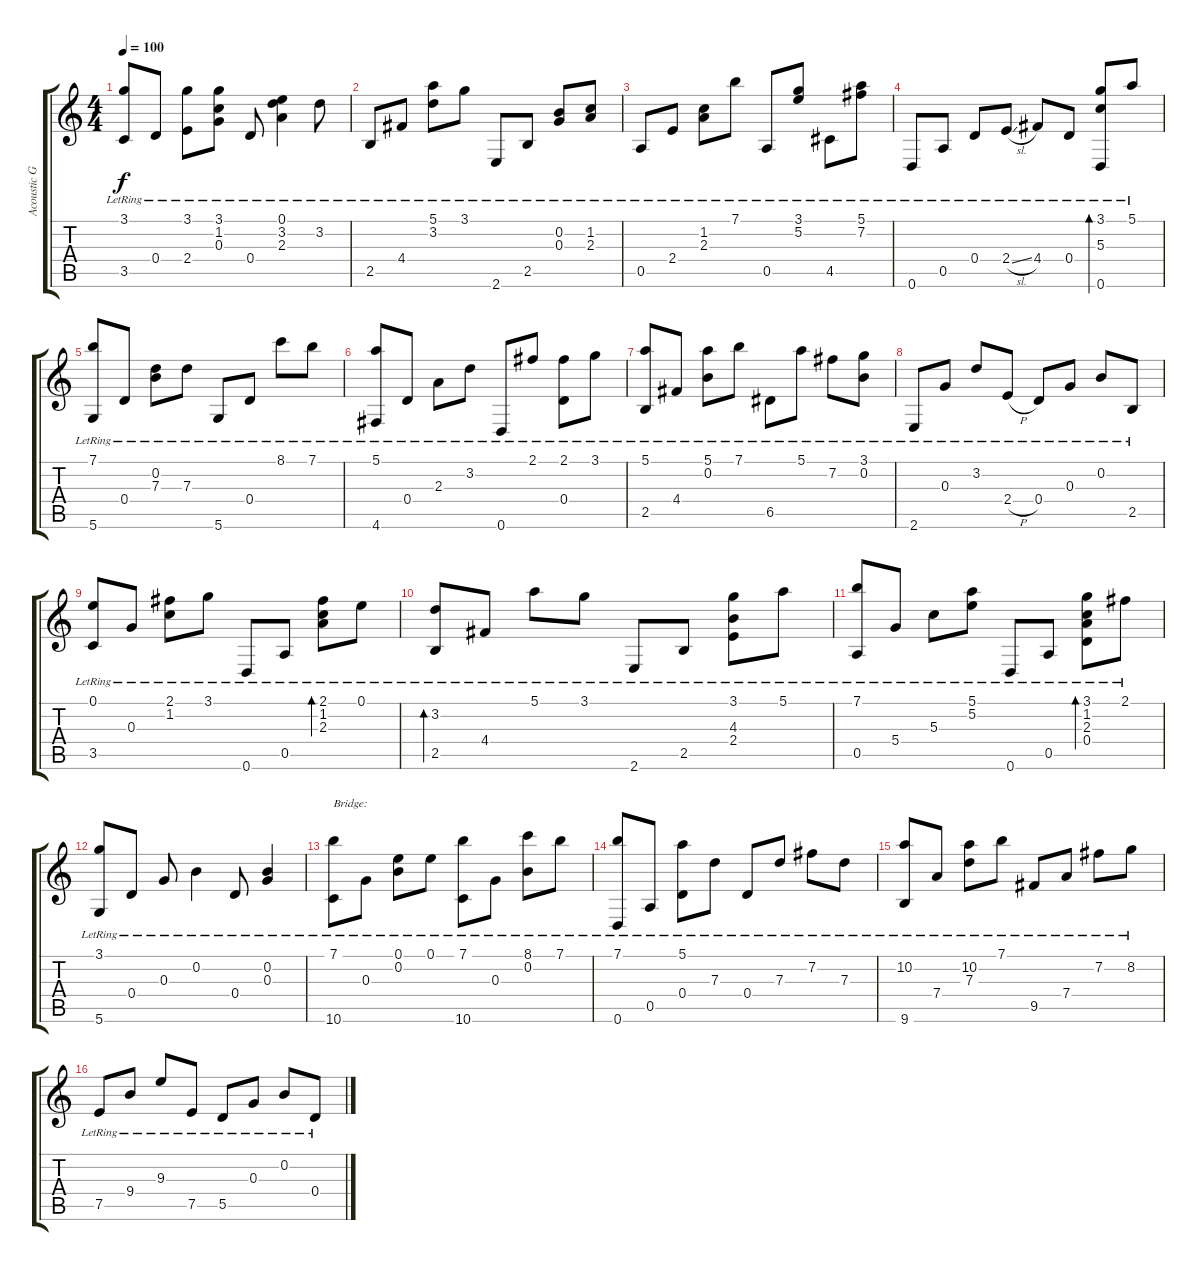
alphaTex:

\track ("Acoustic Guitar" "Acoustic G") {instrument acousticguitarsteel}
\staff {score tabs}
\tuning (E4 B3 G3 D3 A2 D2) {hide}
\ts (4 4)
\tempo 100
\clef g2
\ks c
(3.1{lr} 3.5{lr}).8{dy f} 0.4{lr}.8 (3.1{lr} 2.4{lr}).8 (3.1{lr} 1.2{lr} 0.3{lr}).8 0.4{lr}.8 (0.1{lr} 3.2{lr} 2.3{lr}).4 3.2{lr}.8 |
2.5{lr}.8 4.4{lr}.8 (5.1{lr} 3.2{lr}).8 3.1{lr}.8 2.6{lr}.8 2.5{lr}.8 (0.2{lr} 0.3{lr}).8 (1.2{lr} 2.3{lr}).8 |
0.5{lr}.8 2.4{lr}.8 (1.2{lr} 2.3{lr}).8 7.1{lr}.8 0.5{lr}.8 (3.1{lr} 5.2{lr}).8 4.5{lr}.8 (5.1{lr} 7.2{lr}).8 |
0.6{lr}.8 0.5{lr}.8 0.4{lr}.8 2.4{sl lr}.8 4.4{lr}.8 0.4{lr}.8 (3.1{lr} 5.3{lr} 0.6{lr}).8{bd 480} 5.1{lr}.8 |
(7.1{lr} 5.6{lr}).8 0.4{lr}.8 (0.2{lr} 7.3{lr}).8 7.3{lr}.8 5.6{lr}.8 0.4{lr}.8 8.1{lr}.8 7.1{lr}.8 |
(5.1{lr} 4.6{lr}).8 0.4{lr}.8 2.3{lr}.8 3.2{lr}.8 0.6{lr}.8 2.1{lr}.8 (2.1{lr} 0.4{lr}).8 3.1{lr}.8 |
(5.1{lr} 2.5{lr}).8 4.4{lr}.8 (5.1{lr} 0.2{lr}).8 7.1{lr}.8 6.5{lr}.8 5.1{lr}.8 7.2{lr}.8 (3.1{lr} 0.2{lr}).8 |
2.6{lr}.8 0.3{lr}.8 3.2{lr}.8 2.4{h lr}.8 0.4{lr}.8 0.3{lr}.8 0.2{lr}.8 2.5{lr}.8 |
(0.1{lr} 3.5{lr}).8 0.3{lr}.8 (2.1{lr} 1.2{lr}).8 3.1{lr}.8 0.6{lr}.8 0.5{lr}.8 (2.1{lr} 1.2{lr} 2.3{lr}).8{bd 480} 0.1{lr}.8 |
(3.2{lr} 2.5{lr}).8{bd 480} 4.4{lr}.8 5.1{lr}.8 3.1{lr}.8 2.6{lr}.8 2.5{lr}.8 (3.1{lr} 4.3{lr} 2.4{lr}).8 5.1{lr}.8 |
(7.1{lr} 0.5{lr}).8 5.4{lr}.8 5.3{lr}.8 (5.1{lr} 5.2{lr}).8 0.6{lr}.8 0.5{lr}.8 (3.1{lr} 1.2{lr} 2.3{lr} 0.4{lr}).8{bd 480} 2.1{lr}.8 |
(3.1{lr} 5.6{lr}).8 0.4{lr}.8 0.3{lr}.8 0.2{lr}.4 0.4{lr}.8 (0.2{lr} 0.3{lr}).4 |
(7.1{lr} 10.6{lr}).8{txt "Bridge:"} 0.3{lr}.8 (0.1{lr} 0.2{lr}).8 0.1{lr}.8 (7.1{lr} 10.6{lr}).8 0.3{lr}.8 (8.1{lr} 0.2{lr}).8 7.1{lr}.8 |
(7.1{lr} 0.6{lr}).8 0.5{lr}.8 (5.1{lr} 0.4{lr}).8 7.3{lr}.8 0.4{lr}.8 7.3{lr}.8 7.2{lr}.8 7.3{lr}.8 |
(10.2{lr} 9.6{lr}).8 7.4{lr}.8 (10.2{lr} 7.3{lr}).8 7.1{lr}.8 9.5{lr}.8 7.4{lr}.8 7.2{lr}.8 8.2{lr}.8 |
7.5{lr}.8 9.4{lr}.8 9.3{lr}.8 7.5{lr}.8 5.5{lr}.8 0.3{lr}.8 0.2{lr}.8 0.4{lr}.8
